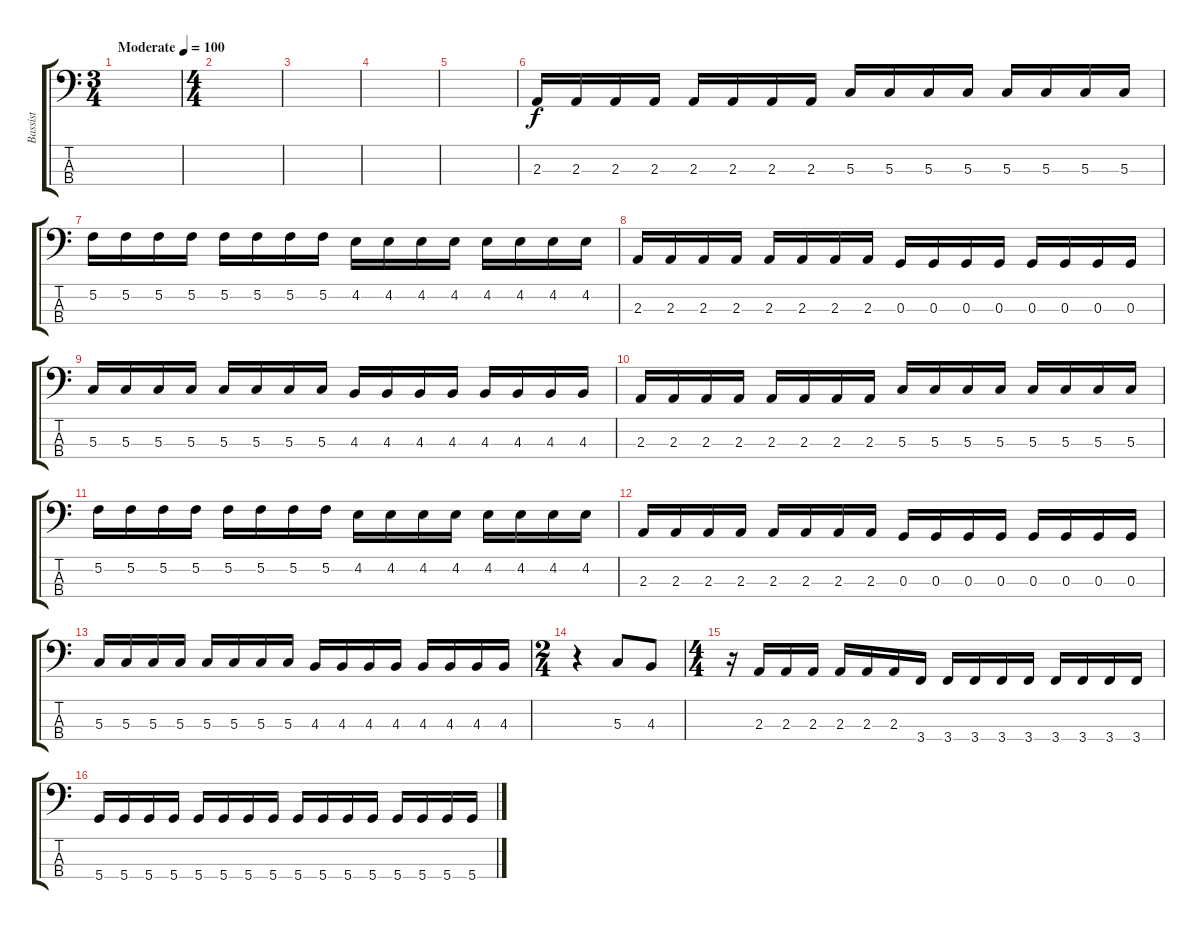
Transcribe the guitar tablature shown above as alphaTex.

\track ("Bassist" "Bassist") {instrument electricbassfinger}
\staff {score tabs}
\tuning (F2 C2 G1 D1) {hide}
\ts (3 4)
\tempo (100 "Moderate")
\clef f4
\ks c
|
\ts (4 4)
|
|
|
|
2.3.16 2.3.16 2.3.16 2.3.16 2.3.16 2.3.16 2.3.16 2.3.16 5.3.16 5.3.16 5.3.16 5.3.16 5.3.16 5.3.16 5.3.16 5.3.16 |
5.2.16 5.2.16 5.2.16 5.2.16 5.2.16 5.2.16 5.2.16 5.2.16 4.2.16 4.2.16 4.2.16 4.2.16 4.2.16 4.2.16 4.2.16 4.2.16 |
2.3.16 2.3.16 2.3.16 2.3.16 2.3.16 2.3.16 2.3.16 2.3.16 0.3.16 0.3.16 0.3.16 0.3.16 0.3.16 0.3.16 0.3.16 0.3.16 |
5.3.16 5.3.16 5.3.16 5.3.16 5.3.16 5.3.16 5.3.16 5.3.16 4.3.16 4.3.16 4.3.16 4.3.16 4.3.16 4.3.16 4.3.16 4.3.16 |
2.3.16 2.3.16 2.3.16 2.3.16 2.3.16 2.3.16 2.3.16 2.3.16 5.3.16 5.3.16 5.3.16 5.3.16 5.3.16 5.3.16 5.3.16 5.3.16 |
5.2.16 5.2.16 5.2.16 5.2.16 5.2.16 5.2.16 5.2.16 5.2.16 4.2.16 4.2.16 4.2.16 4.2.16 4.2.16 4.2.16 4.2.16 4.2.16 |
2.3.16 2.3.16 2.3.16 2.3.16 2.3.16 2.3.16 2.3.16 2.3.16 0.3.16 0.3.16 0.3.16 0.3.16 0.3.16 0.3.16 0.3.16 0.3.16 |
5.3.16 5.3.16 5.3.16 5.3.16 5.3.16 5.3.16 5.3.16 5.3.16 4.3.16 4.3.16 4.3.16 4.3.16 4.3.16 4.3.16 4.3.16 4.3.16 |
\ts (2 4)
r.4 5.3.8 4.3.8 |
\ts (4 4)
r.16 2.3.16 2.3.16 2.3.16 2.3.16 2.3.16 2.3.16 3.4.16 3.4.16 3.4.16 3.4.16 3.4.16 3.4.16 3.4.16 3.4.16 3.4.16 |
5.4.16 5.4.16 5.4.16 5.4.16 5.4.16 5.4.16 5.4.16 5.4.16 5.4.16 5.4.16 5.4.16 5.4.16 5.4.16 5.4.16 5.4.16 5.4.16
